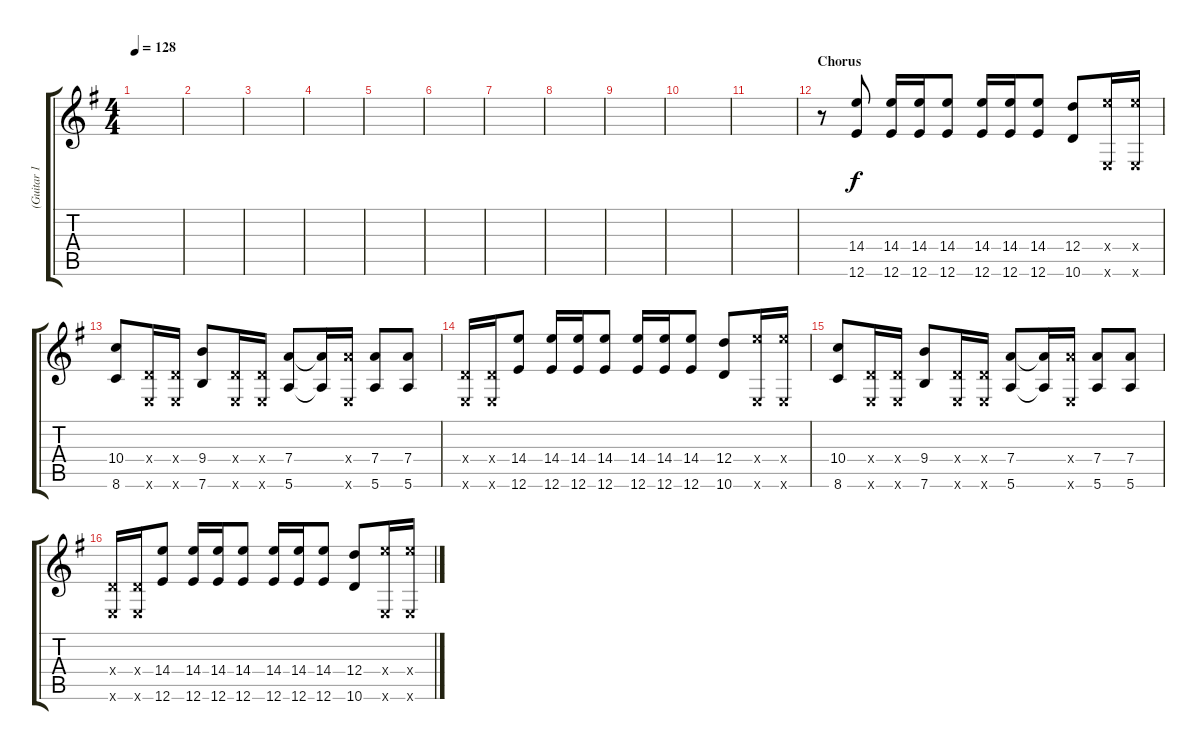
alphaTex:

\track ("(Guitar 1 Delay)" "(Guitar 1 ") {instrument distortionguitar}
\staff {score tabs}
\tuning (E4 B3 G3 D3 A2 E2) {hide}
\ts (4 4)
\tempo 128
\clef g2
\ks g
|
|
|
|
|
|
|
|
|
|
|
\section ("" "Chorus")
r.8 (14.4 12.6).8 (14.4 12.6).16 (14.4 12.6).16 (14.4 12.6).8 (14.4 12.6).16 (14.4 12.6).16 (14.4 12.6).8 (12.4 10.6).8 (14.4{x} 0.6{x}).16 (14.4{x} 0.6{x}).16 |
(10.4 8.6).8 (0.4{x} 0.6{x}).16 (0.4{x} 0.6{x}).16 (9.4 7.6).8 (0.4{x} 0.6{x}).16 (0.4{x} 0.6{x}).16 (7.4 5.6).8 (7.4{t} 5.6{t}).16 (7.4{x} 0.6{x}).16 (7.4 5.6).8 (7.4 5.6).8 |
(0.4{x} 0.6{x}).16 (0.4{x} 0.6{x}).16 (14.4 12.6).8 (14.4 12.6).16 (14.4 12.6).16 (14.4 12.6).8 (14.4 12.6).16 (14.4 12.6).16 (14.4 12.6).8 (12.4 10.6).8 (14.4{x} 0.6{x}).16 (14.4{x} 0.6{x}).16 |
(10.4 8.6).8 (0.4{x} 0.6{x}).16 (0.4{x} 0.6{x}).16 (9.4 7.6).8 (0.4{x} 0.6{x}).16 (0.4{x} 0.6{x}).16 (7.4 5.6).8 (7.4{t} 5.6{t}).16 (7.4{x} 0.6{x}).16 (7.4 5.6).8 (7.4 5.6).8 |
(0.4{x} 0.6{x}).16 (0.4{x} 0.6{x}).16 (14.4 12.6).8 (14.4 12.6).16 (14.4 12.6).16 (14.4 12.6).8 (14.4 12.6).16 (14.4 12.6).16 (14.4 12.6).8 (12.4 10.6).8 (14.4{x} 0.6{x}).16 (14.4{x} 0.6{x}).16
